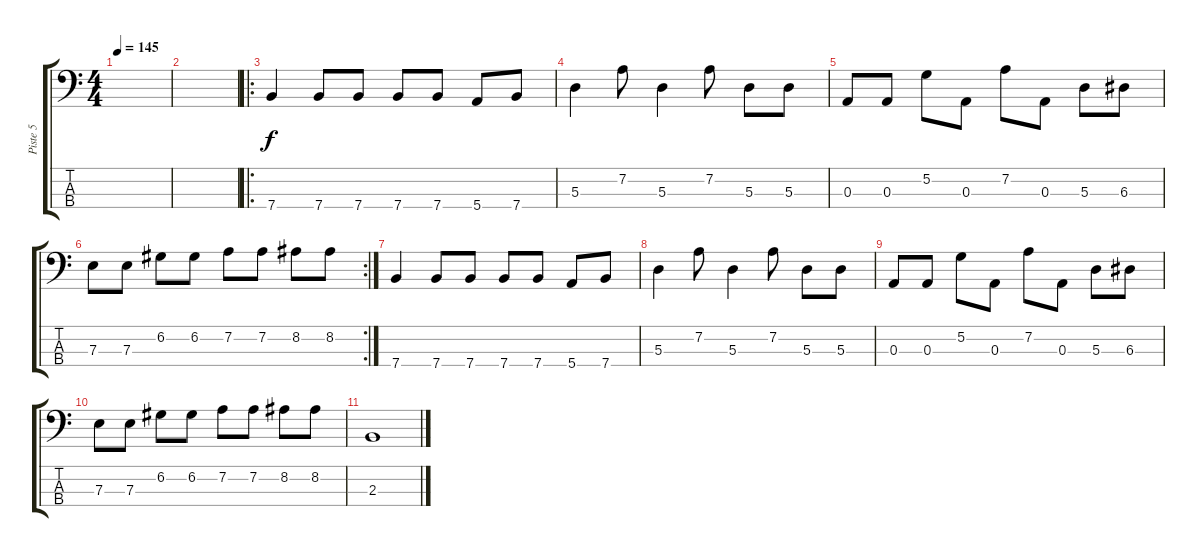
\track ("Piste 5" "Piste 5") {instrument electricbassfinger}
\staff {score tabs}
\tuning (G2 D2 A1 E1) {hide}
\ts (4 4)
\tempo 145
\clef f4
\ks c
|
|
\ro
7.4.4 7.4.8 7.4.8 7.4.8 7.4.8 5.4.8 7.4.8 |
5.3.4 7.2.8 5.3.4 7.2.8 5.3.8 5.3.8 |
0.3.8 0.3.8 5.2.8 0.3.8 7.2.8 0.3.8 5.3.8 6.3.8 |
\rc 2
7.3.8 7.3.8 6.2.8 6.2.8 7.2.8 7.2.8 8.2.8 8.2.8 |
7.4.4 7.4.8 7.4.8 7.4.8 7.4.8 5.4.8 7.4.8 |
5.3.4 7.2.8 5.3.4 7.2.8 5.3.8 5.3.8 |
0.3.8 0.3.8 5.2.8 0.3.8 7.2.8 0.3.8 5.3.8 6.3.8 |
7.3.8 7.3.8 6.2.8 6.2.8 7.2.8 7.2.8 8.2.8 8.2.8 |
2.3.1
